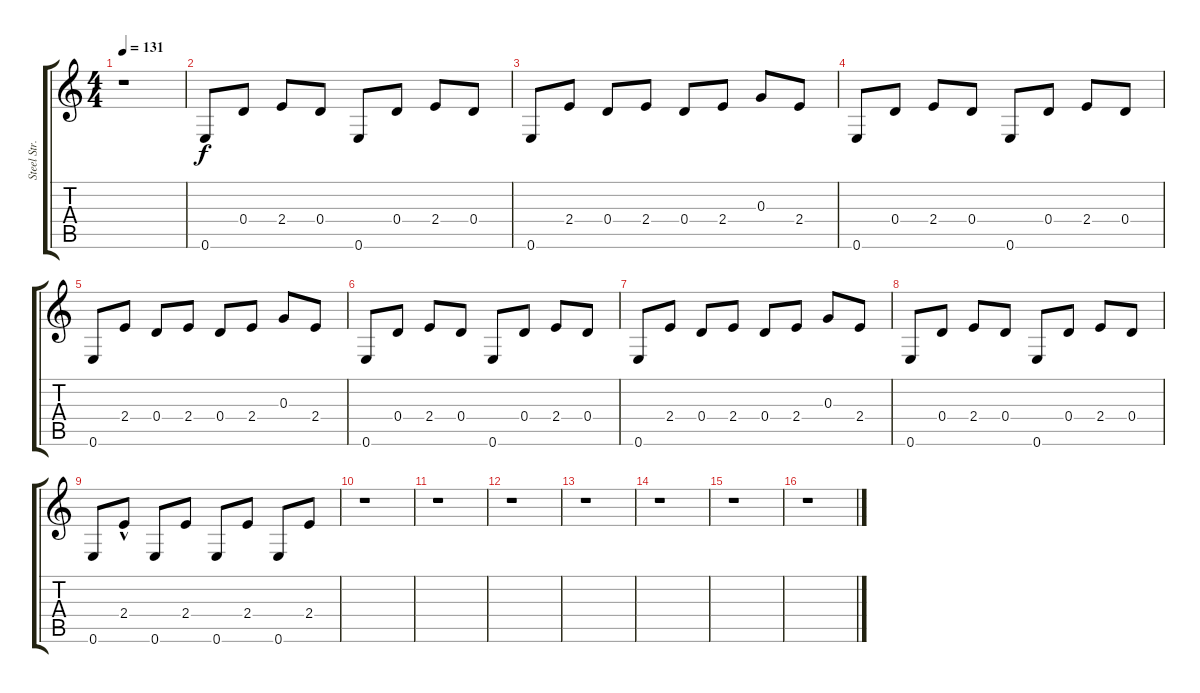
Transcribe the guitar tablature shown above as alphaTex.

\track ("Steel Str. Guitar" "Steel Str.") {instrument acousticguitarsteel}
\staff {score tabs}
\tuning (E4 B3 G3 D3 A2 E2) {hide}
\ts (4 4)
\tempo 131
\clef g2
\ks c
r.1{dy f} |
0.6.8 0.4.8 2.4.8 0.4.8 0.6.8 0.4.8 2.4.8 0.4.8 |
0.6.8 2.4.8 0.4.8 2.4.8 0.4.8 2.4.8 0.3.8 2.4.8 |
0.6.8 0.4.8 2.4.8 0.4.8 0.6.8 0.4.8 2.4.8 0.4.8 |
0.6.8 2.4.8 0.4.8 2.4.8 0.4.8 2.4.8 0.3.8 2.4.8 |
0.6.8 0.4.8 2.4.8 0.4.8 0.6.8 0.4.8 2.4.8 0.4.8 |
0.6.8 2.4.8 0.4.8 2.4.8 0.4.8 2.4.8 0.3.8 2.4.8 |
0.6.8 0.4.8 2.4.8 0.4.8 0.6.8 0.4.8 2.4.8 0.4.8 |
0.6.8 2.4{hac}.8 0.6.8 2.4.8 0.6.8 2.4.8 0.6.8 2.4.8 |
r.1 |
r.1 |
r.1 |
r.1 |
r.1 |
r.1 |
r.1
